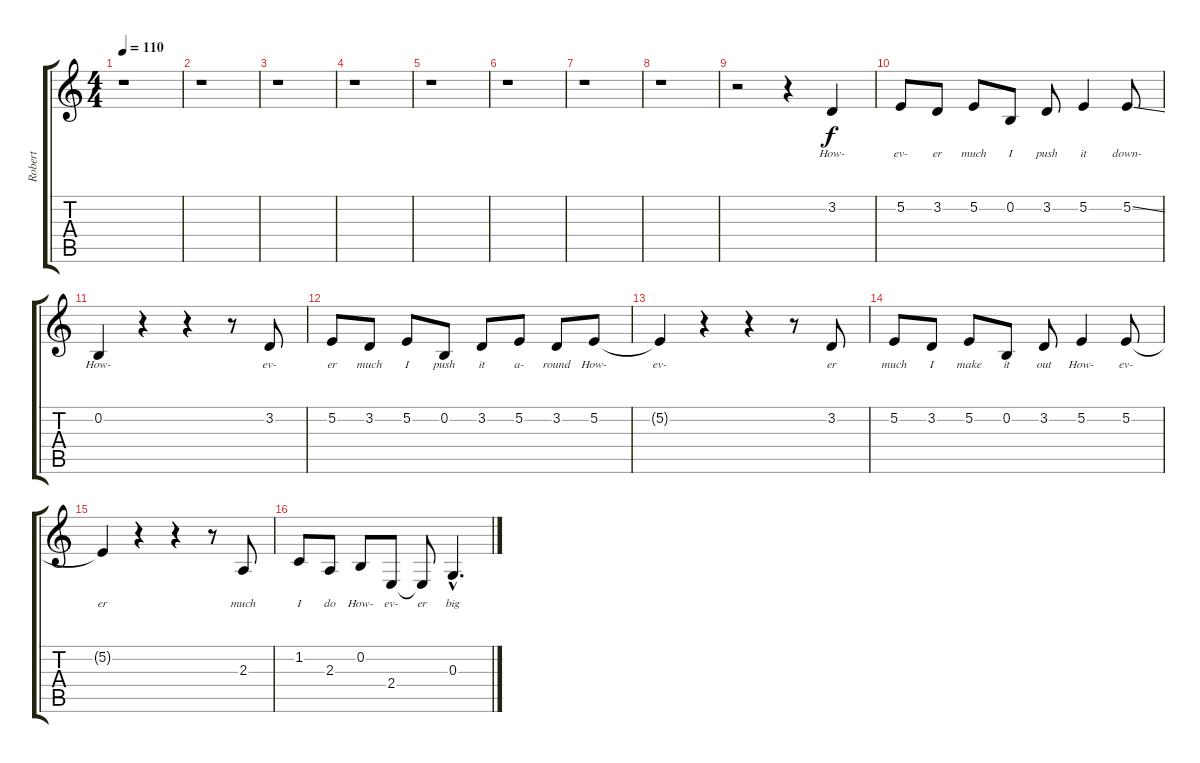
\track ("Robert" "Robert") {instrument sopranosax}
\staff {score tabs}
\tuning (E4 B3 G3 D3 A2 E2) {hide}
\ts (4 4)
\tempo 110
\clef g2
\ks c
r.1{dy f} |
r.1 |
r.1 |
r.1 |
r.1 |
r.1 |
r.1 |
r.1 |
r.2 r.4 3.2.4{lyrics (0 "How-") lyrics (1 "") lyrics (2 "") lyrics (3 "") lyrics (4 "")} |
5.2.8{lyrics (0 "ev-") lyrics (1 "") lyrics (2 "") lyrics (3 "") lyrics (4 "")} 3.2.8{lyrics (0 "er") lyrics (1 "") lyrics (2 "") lyrics (3 "") lyrics (4 "")} 5.2.8{lyrics (0 "much") lyrics (1 "") lyrics (2 "") lyrics (3 "") lyrics (4 "")} 0.2.8{lyrics (0 "I") lyrics (1 "") lyrics (2 "") lyrics (3 "") lyrics (4 "")} 3.2.8{lyrics (0 "push") lyrics (1 "") lyrics (2 "") lyrics (3 "") lyrics (4 "")} 5.2.4{lyrics (0 "it") lyrics (1 "") lyrics (2 "") lyrics (3 "") lyrics (4 "")} 5.2{ss}.8{lyrics (0 "down-") lyrics (1 "") lyrics (2 "") lyrics (3 "") lyrics (4 "")} |
0.2.4{lyrics (0 "How-") lyrics (1 "") lyrics (2 "") lyrics (3 "") lyrics (4 "")} r.4 r.4 r.8 3.2.8{lyrics (0 "ev-") lyrics (1 "") lyrics (2 "") lyrics (3 "") lyrics (4 "")} |
5.2.8{lyrics (0 "er") lyrics (1 "") lyrics (2 "") lyrics (3 "") lyrics (4 "")} 3.2.8{lyrics (0 "much") lyrics (1 "") lyrics (2 "") lyrics (3 "") lyrics (4 "")} 5.2.8{lyrics (0 "I") lyrics (1 "") lyrics (2 "") lyrics (3 "") lyrics (4 "")} 0.2.8{lyrics (0 "push") lyrics (1 "") lyrics (2 "") lyrics (3 "") lyrics (4 "")} 3.2.8{lyrics (0 "it") lyrics (1 "") lyrics (2 "") lyrics (3 "") lyrics (4 "")} 5.2.8{lyrics (0 "a-") lyrics (1 "") lyrics (2 "") lyrics (3 "") lyrics (4 "")} 3.2.8{lyrics (0 "round") lyrics (1 "") lyrics (2 "") lyrics (3 "") lyrics (4 "")} 5.2.8{lyrics (0 "How-") lyrics (1 "") lyrics (2 "") lyrics (3 "") lyrics (4 "")} |
5.2{t}.4{lyrics (0 "ev-") lyrics (1 "") lyrics (2 "") lyrics (3 "") lyrics (4 "")} r.4 r.4 r.8 3.2.8{lyrics (0 "er") lyrics (1 "") lyrics (2 "") lyrics (3 "") lyrics (4 "")} |
5.2.8{lyrics (0 "much") lyrics (1 "") lyrics (2 "") lyrics (3 "") lyrics (4 "")} 3.2.8{lyrics (0 "I") lyrics (1 "") lyrics (2 "") lyrics (3 "") lyrics (4 "")} 5.2.8{lyrics (0 "make") lyrics (1 "") lyrics (2 "") lyrics (3 "") lyrics (4 "")} 0.2.8{lyrics (0 "it") lyrics (1 "") lyrics (2 "") lyrics (3 "") lyrics (4 "")} 3.2.8{lyrics (0 "out") lyrics (1 "") lyrics (2 "") lyrics (3 "") lyrics (4 "")} 5.2.4{lyrics (0 "How-") lyrics (1 "") lyrics (2 "") lyrics (3 "") lyrics (4 "")} 5.2.8{lyrics (0 "ev-") lyrics (1 "") lyrics (2 "") lyrics (3 "") lyrics (4 "")} |
5.2{t}.4{lyrics (0 "er") lyrics (1 "") lyrics (2 "") lyrics (3 "") lyrics (4 "")} r.4 r.4 r.8 2.3.8{lyrics (0 "much") lyrics (1 "") lyrics (2 "") lyrics (3 "") lyrics (4 "")} |
1.2.8{lyrics (0 "I") lyrics (1 "") lyrics (2 "") lyrics (3 "") lyrics (4 "")} 2.3.8{lyrics (0 "do") lyrics (1 "") lyrics (2 "") lyrics (3 "") lyrics (4 "")} 0.2.8{lyrics (0 "How-") lyrics (1 "") lyrics (2 "") lyrics (3 "") lyrics (4 "")} 2.4.8{lyrics (0 "ev-") lyrics (1 "") lyrics (2 "") lyrics (3 "") lyrics (4 "")} 2.4{t}.8{lyrics (0 "er") lyrics (1 "") lyrics (2 "") lyrics (3 "") lyrics (4 "")} 0.3{hac}.4{d lyrics (0 "big") lyrics (1 "") lyrics (2 "") lyrics (3 "") lyrics (4 "")}
